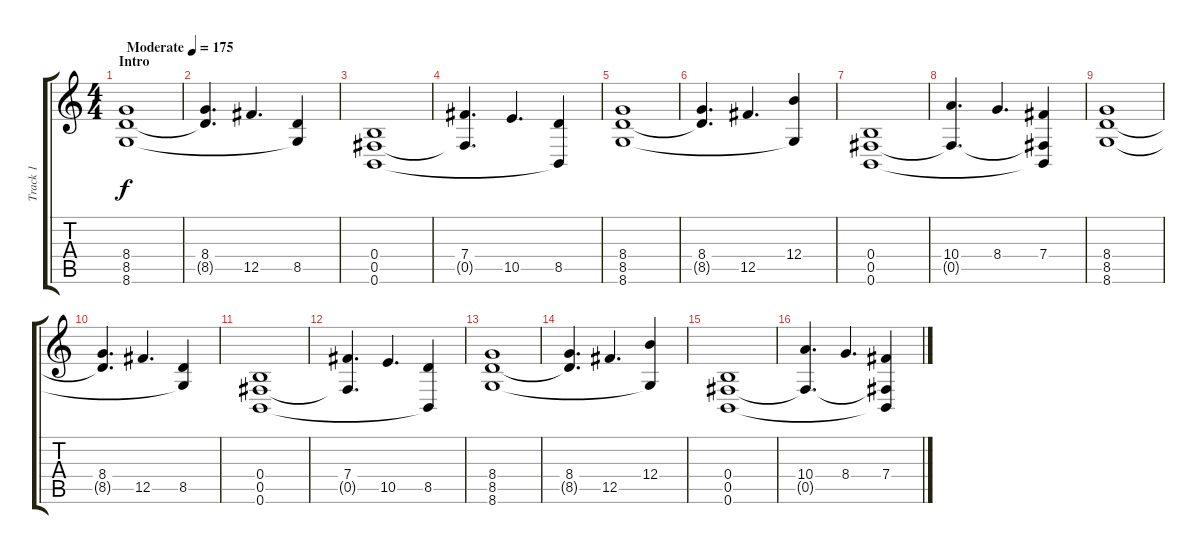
\track ("Track 1" "Track 1") {instrument distortionguitar}
\staff {score tabs}
\tuning (Db4 Ab3 E3 B2 Gb2 B1) {hide}
\ts (4 4)
\section ("" "Intro")
\tempo (175 "Moderate")
\clef g2
\ks c
(8.4 8.5 8.6).1{dy f instrument distortionguitar} |
(8.4 8.5{t}).4{d} 12.5.4{d} (8.5 8.6{t}).4 |
(0.4 0.5 0.6).1 |
(7.4 0.5{t}).4{d} 10.5.4{d} (8.5 0.6{t}).4 |
(8.4 8.5 8.6).1 |
(8.4 8.5{t}).4{d} 12.5.4{d} (12.4 8.6{t}).4 |
(0.4 0.5 0.6).1 |
(10.4 0.5{t}).4{d} 8.4.4{d} (7.4 0.5{t} 0.6{t}).4 |
(8.4 8.5 8.6).1 |
(8.4 8.5{t}).4{d} 12.5.4{d} (8.5 8.6{t}).4 |
(0.4 0.5 0.6).1 |
(7.4 0.5{t}).4{d} 10.5.4{d} (8.5 0.6{t}).4 |
(8.4 8.5 8.6).1 |
(8.4 8.5{t}).4{d} 12.5.4{d} (12.4 8.6{t}).4 |
(0.4 0.5 0.6).1 |
(10.4 0.5{t}).4{d} 8.4.4{d} (7.4 0.5{t} 0.6{t}).4
